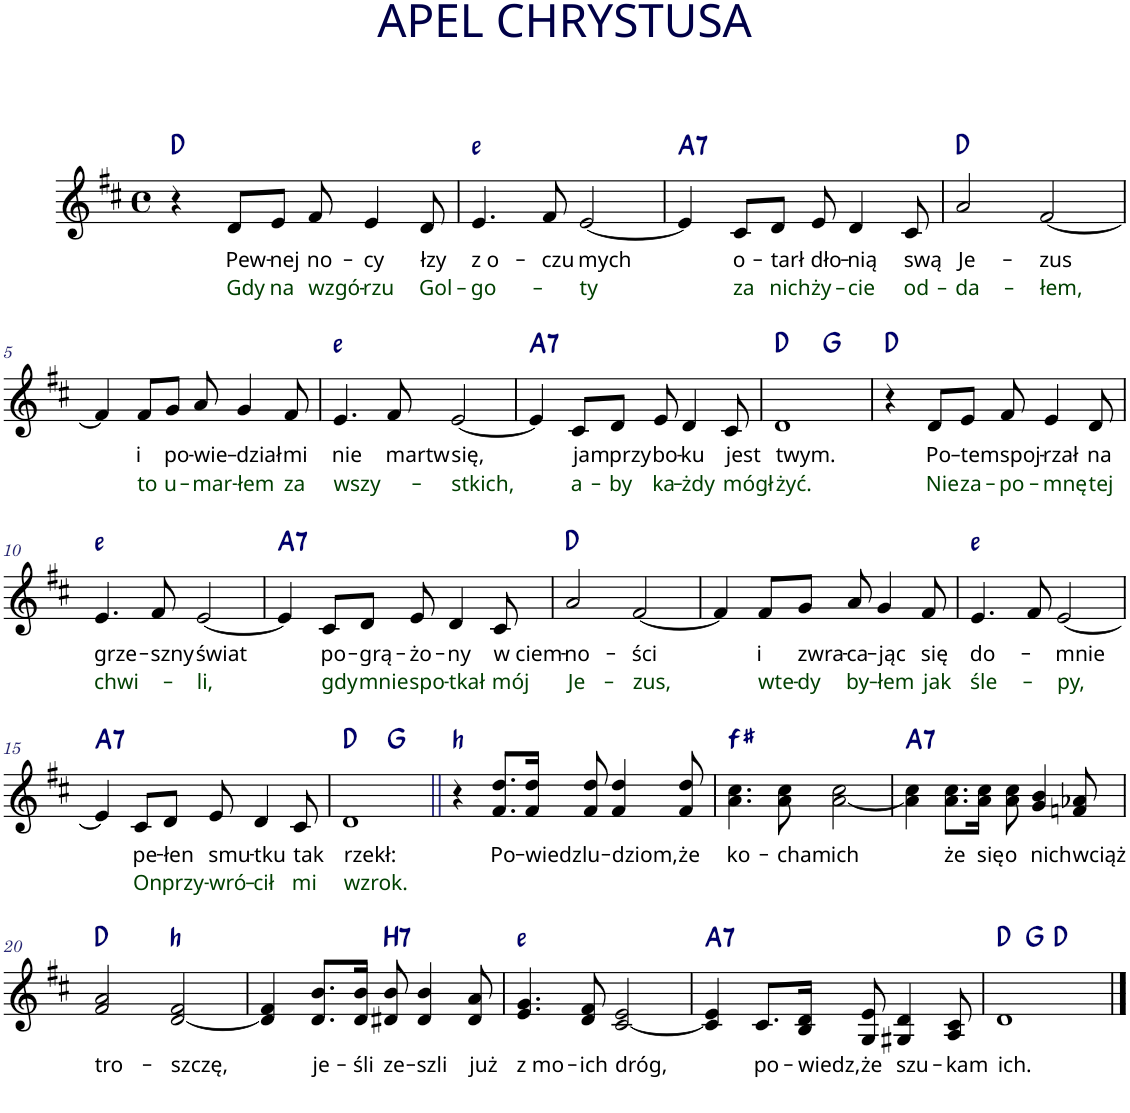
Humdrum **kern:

**kern	**text	**text	**harte
*part1	*part1	*part1	*part1
*staff1	*staff1	*staff1	*
*I"Kazoo	*	*	*
*I'Kaz.	*	*	*
*clefG2	*	*	*
*k[f#c#]	*	*	*
*M4/4	*	*	*
*met(c)	*	*	*
=1	=1	=1	=1
4r	.	.	D:maj
!	!LO:LY:b	!LO:LY:b:color=#003F00	!
8d/L	Pew-	Gdy	.
!	!LO:LY:b	!LO:LY:b:color=#003F00	!
8e/J	-nej	na	.
!	!LO:LY:b	!LO:LY:b:color=#003F00	!
8f#/	no-	wzgó-	.
!	!LO:LY:b	!LO:LY:b:color=#003F00	!
4e/	-cy	-rzu	.
!	!LO:LY:b	!LO:LY:b:color=#003F00	!
8d/	łzy	Gol-	.
=2	=2	=2	=2
!	!LO:LY:b	!LO:LY:b:color=#003F00	!
4.e/	z o-	-go-	E:min
!	!LO:LY:b	!	!
8f#/	-czu	.	.
!	!LO:LY:b	!LO:LY:b:color=#003F00	!
[2e/	mych	-ty	.
=3	=3	=3	=3
!	!	!	!LO:H:kt=7
4e/]	.	.	A:7
!	!LO:LY:b	!LO:LY:b:color=#003F00	!
8c#/L	o-	za	.
!	!LO:LY:b	!LO:LY:b:color=#003F00	!
8d/J	-tarł	nich	.
!	!LO:LY:b	!LO:LY:b:color=#003F00	!
8e/	dło-	ży-	.
!	!LO:LY:b	!LO:LY:b:color=#003F00	!
4d/	-nią	-cie	.
!	!LO:LY:b	!LO:LY:b:color=#003F00	!
8c#/	swą	od-	.
=4	=4	=4	=4
!	!LO:LY:b	!LO:LY:b:color=#003F00	!
2a/	Je-	-da-	D:maj
!	!LO:LY:b	!LO:LY:b:color=#003F00	!
[2f#/	-zus	-łem,	.
!!LO:LB:g=z
=5	=5	=5	=5
4f#/]	.	.	.
!	!LO:LY:b	!LO:LY:b:color=#003F00	!
8f#/L	i	to	.
!	!LO:LY:b	!LO:LY:b:color=#003F00	!
8g/J	po-	u-	.
!	!LO:LY:b	!LO:LY:b:color=#003F00	!
8a/	-wie-	-mar-	.
!	!LO:LY:b	!LO:LY:b:color=#003F00	!
4g/	-dział	-łem	.
!	!LO:LY:b	!LO:LY:b:color=#003F00	!
8f#/	mi	za	.
=6	=6	=6	=6
!	!LO:LY:b	!LO:LY:b:color=#003F00	!
4.e/	nie	wszy-	E:min
!	!LO:LY:b	!	!
8f#/	martw	.	.
!	!LO:LY:b	!LO:LY:b:color=#003F00	!
[2e/	się,	-stkich,	.
=7	=7	=7	=7
!	!	!	!LO:H:kt=7
4e/]	.	.	A:7
!	!LO:LY:b	!LO:LY:b:color=#003F00	!
8c#/L	jam	a-	.
!	!LO:LY:b	!LO:LY:b:color=#003F00	!
8d/J	przy	-by	.
!	!LO:LY:b	!LO:LY:b:color=#003F00	!
8e/	bo-	ka-	.
!	!LO:LY:b	!LO:LY:b:color=#003F00	!
4d/	-ku	-żdy	.
!	!LO:LY:b	!LO:LY:b:color=#003F00	!
8c#/	jest	mógł	.
=8	=8	=8	=8
!	!LO:LY:b	!LO:LY:b:color=#003F00	!
*^	*	*	*
1d	2ryy	twym.	żyć.	D:maj
.	2ryy	.	.	G:maj
*v	*v	*	*	*
=9	=9	=9	=9
4r	.	.	D:maj
!	!LO:LY:b	!LO:LY:b:color=#003F00	!
8d/L	Po-	Nie	.
!	!LO:LY:b	!LO:LY:b:color=#003F00	!
8e/J	-tem	za-	.
!	!LO:LY:b	!LO:LY:b:color=#003F00	!
8f#/	spoj-	-po-	.
!	!LO:LY:b	!LO:LY:b:color=#003F00	!
4e/	-rzał	-mnę	.
!	!LO:LY:b	!LO:LY:b:color=#003F00	!
8d/	na	tej	.
!!LO:LB:g=z
=10	=10	=10	=10
!	!LO:LY:b	!LO:LY:b:color=#003F00	!
4.e/	grze-	chwi-	E:min
!	!LO:LY:b	!	!
8f#/	-szny	.	.
!	!LO:LY:b	!LO:LY:b:color=#003F00	!
[2e/	świat	-li,	.
=11	=11	=11	=11
!	!	!	!LO:H:kt=7
4e/]	.	.	A:7
!	!LO:LY:b	!LO:LY:b:color=#003F00	!
8c#/L	po-	gdy	.
!	!LO:LY:b	!LO:LY:b:color=#003F00	!
8d/J	-grą-	mnie	.
!	!LO:LY:b	!LO:LY:b:color=#003F00	!
8e/	-żo-	spo-	.
!	!LO:LY:b	!LO:LY:b:color=#003F00	!
4d/	-ny	-tkał	.
!	!LO:LY:b	!LO:LY:b:color=#003F00	!
8c#/	w ciem-	mój	.
=12	=12	=12	=12
!	!LO:LY:b	!LO:LY:b:color=#003F00	!
2a/	-no-	Je-	D:maj
!	!LO:LY:b	!LO:LY:b:color=#003F00	!
[2f#/	-ści	-zus,	.
=13	=13	=13	=13
4f#/]	.	.	.
!	!LO:LY:b	!LO:LY:b:color=#003F00	!
8f#/L	i	wte-	.
!	!LO:LY:b	!LO:LY:b:color=#003F00	!
8g/J	zwra-	-dy	.
!	!LO:LY:b	!LO:LY:b:color=#003F00	!
8a/	-ca-	by-	.
!	!LO:LY:b	!LO:LY:b:color=#003F00	!
4g/	-jąc	-łem	.
!	!LO:LY:b	!LO:LY:b:color=#003F00	!
8f#/	się	jak	.
=14	=14	=14	=14
!	!LO:LY:b	!LO:LY:b:color=#003F00	!
4.e/	do-	śle-	E:min
8f#/	.	.	.
!	!LO:LY:b	!LO:LY:b:color=#003F00	!
[2e/	-mnie	-py,	.
!!LO:LB:g=z
=15	=15	=15	=15
!	!	!	!LO:H:kt=7
4e/]	.	.	A:7
!	!LO:LY:b	!LO:LY:b:color=#003F00	!
8c#/L	pe-	On	.
!	!LO:LY:b	!LO:LY:b:color=#003F00	!
8d/J	-łen	przy-	.
!	!LO:LY:b	!LO:LY:b:color=#003F00	!
8e/	smu-	-wró-	.
!	!LO:LY:b	!LO:LY:b:color=#003F00	!
4d/	-tku	-cił	.
!	!LO:LY:b	!LO:LY:b:color=#003F00	!
8c#/	tak	mi	.
=16	=16	=16	=16
!	!LO:LY:b	!LO:LY:b:color=#003F00	!
*^	*	*	*
1d	2ryy	rzekł:	wzrok.	D:maj
.	2ryy	.	.	G:maj
=17||	=17||	=17||	=17||	=17||
!	!	!	!	!LO:H:kt=h
*v	*v	*	*	*
4r	.	.	N
!	!LO:LY:b	!	!
8.f#/ 8.dd/L	Po-	.	.
!	!LO:LY:b	!	!
16f#/ 16dd/Jk	-wiedz	.	.
!	!LO:LY:b	!	!
8f#/ 8dd/	lu-	.	.
!	!LO:LY:b	!	!
4f#/ 4dd/	-dziom,	.	.
!	!LO:LY:b	!	!
8f#/ 8dd/	że	.	.
=18	=18	=18	=18
!	!LO:LY:b	!	!
4.a\ 4.cc#\	ko-	.	F#:min
!	!LO:LY:b	!	!
8a\ 8cc#\	-cham	.	.
!	!LO:LY:b	!	!
[2a\ 2cc#\	ich	.	.
=19	=19	=19	=19
!	!	!	!LO:H:kt=7
4a\] 4cc#\	.	.	A:7
!	!LO:LY:b	!	!
8.a\ 8.cc#\L	że	.	.
!	!LO:LY:b	!	!
16a\ 16cc#\Jk	się	.	.
!	!LO:LY:b	!	!
8a\ 8cc#\	o	.	.
!	!LO:LY:b	!	!
4g/ 4b/	nich	.	.
!	!LO:LY:b	!	!
8fn/ 8a-X/	wciąż	.	.
!!LO:LB:g=z
=20	=20	=20	=20
!	!LO:LY:b	!	!
2f#/ 2a/	tro-	.	D:maj
!	!LO:LY:b	!	!LO:H:kt=h
[2d/ 2f#/	-szczę,	.	N
=21	=21	=21	=21
4d/] 4f#/	.	.	.
!	!LO:LY:b	!	!
8.d/ 8.b/L	je-	.	.
!	!LO:LY:b	!	!
16d/ 16b/Jk	-śli	.	.
!	!LO:LY:b	!	!LO:H:kt=H7
8d#X/ 8b/	ze-	.	N
!	!LO:LY:b	!	!
4d#/ 4b/	-szli	.	.
!	!LO:LY:b	!	!
8d#/ 8a/	już	.	.
=22	=22	=22	=22
!	!LO:LY:b	!	!
4.e/ 4.g/	z mo-	.	E:min
!	!LO:LY:b	!	!
8d/ 8f#/	-ich	.	.
!	!LO:LY:b	!	!
[2c#/ 2e/	dróg,	.	.
=23	=23	=23	=23
!	!	!	!LO:H:kt=7
4c#/] 4e/	.	.	A:7
!	!LO:LY:b	!	!
8.c#/L	po-	.	.
!	!LO:LY:b	!	!
16B/ 16d/Jk	-wiedz,	.	.
!	!LO:LY:b	!	!
8G/ 8e/	że	.	.
!	!LO:LY:b	!	!
4G#X/ 4d/	szu-	.	.
!	!LO:LY:b	!	!
8A/ 8c#/	-kam	.	.
=24	=24	=24	=24
!	!LO:LY:b	!	!
*^	*	*	*
*	*^	*	*	*
1d	4ryy	2ryy	ich.	.	D:maj
.	2.ryy	.	.	.	G:maj
.	.	2ryy	.	.	D:maj
*v	*v	*v	*	*	*
==	==	==	==
*-	*-	*-	*-
